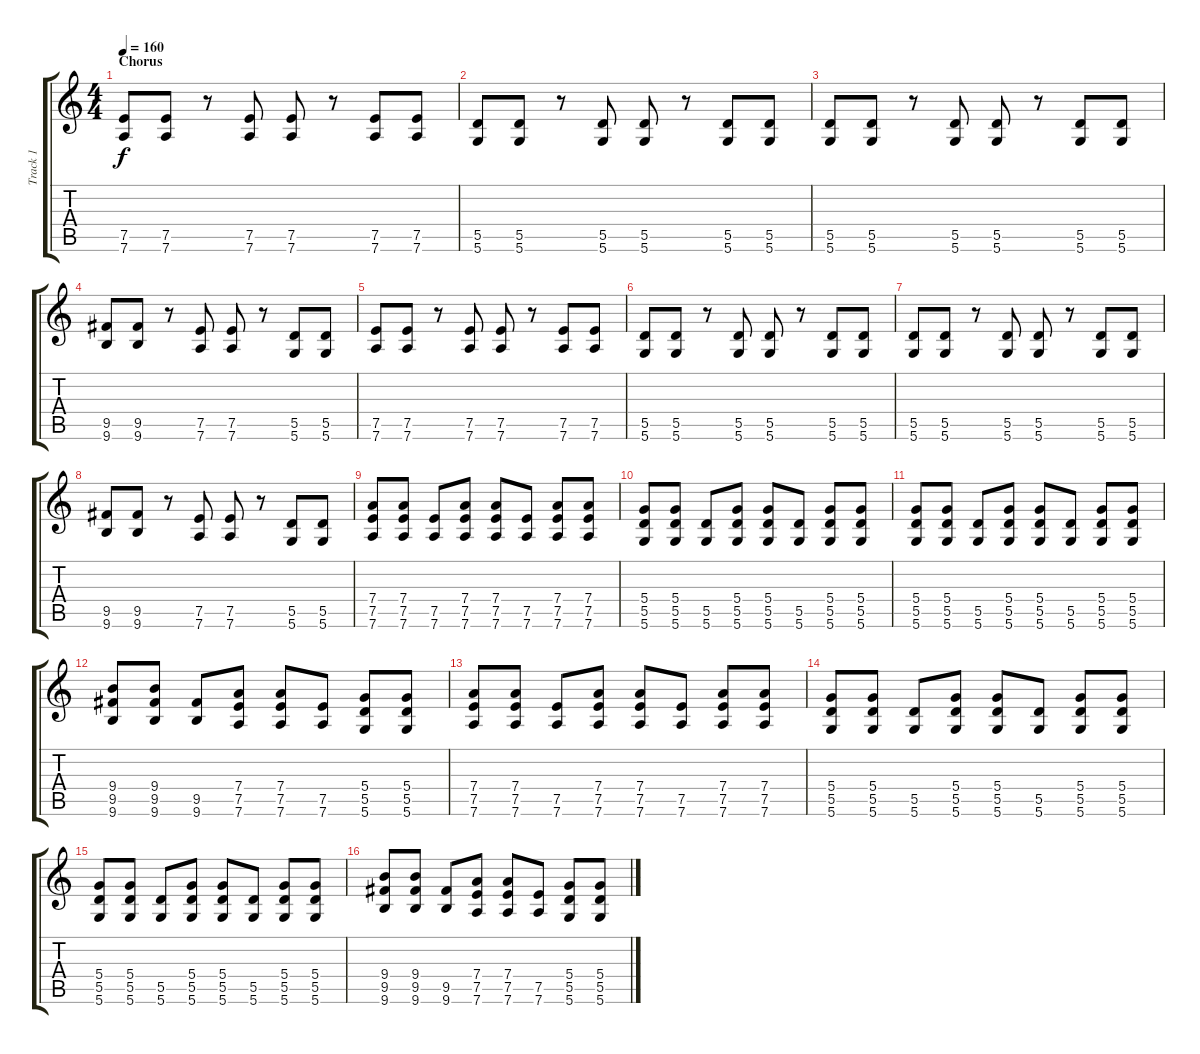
\track ("Track 1" "Track 1") {instrument distortionguitar}
\staff {score tabs}
\tuning (E4 B3 G3 D3 A2 D2) {hide}
\ts (4 4)
\section ("" "Chorus")
\tempo 160
\clef g2
\ks c
(7.5 7.6).8{dy f} (7.5 7.6).8 r.8 (7.5 7.6).8 (7.5 7.6).8 r.8 (7.5 7.6).8 (7.5 7.6).8 |
(5.5 5.6).8 (5.5 5.6).8 r.8 (5.5 5.6).8 (5.5 5.6).8 r.8 (5.5 5.6).8 (5.5 5.6).8 |
(5.5 5.6).8 (5.5 5.6).8 r.8 (5.5 5.6).8 (5.5 5.6).8 r.8 (5.5 5.6).8 (5.5 5.6).8 |
(9.5 9.6).8 (9.5 9.6).8 r.8 (7.5 7.6).8 (7.5 7.6).8 r.8 (5.5 5.6).8 (5.5 5.6).8 |
(7.5 7.6).8 (7.5 7.6).8 r.8 (7.5 7.6).8 (7.5 7.6).8 r.8 (7.5 7.6).8 (7.5 7.6).8 |
(5.5 5.6).8 (5.5 5.6).8 r.8 (5.5 5.6).8 (5.5 5.6).8 r.8 (5.5 5.6).8 (5.5 5.6).8 |
(5.5 5.6).8 (5.5 5.6).8 r.8 (5.5 5.6).8 (5.5 5.6).8 r.8 (5.5 5.6).8 (5.5 5.6).8 |
(9.5 9.6).8 (9.5 9.6).8 r.8 (7.5 7.6).8 (7.5 7.6).8 r.8 (5.5 5.6).8 (5.5 5.6).8 |
(7.4 7.5 7.6).8 (7.4 7.5 7.6).8 (7.5 7.6).8 (7.4 7.5 7.6).8 (7.4 7.5 7.6).8 (7.5 7.6).8 (7.4 7.5 7.6).8 (7.4 7.5 7.6).8 |
(5.4 5.5 5.6).8 (5.4 5.5 5.6).8 (5.5 5.6).8 (5.4 5.5 5.6).8 (5.4 5.5 5.6).8 (5.5 5.6).8 (5.4 5.5 5.6).8 (5.4 5.5 5.6).8 |
(5.4 5.5 5.6).8 (5.4 5.5 5.6).8 (5.5 5.6).8 (5.4 5.5 5.6).8 (5.4 5.5 5.6).8 (5.5 5.6).8 (5.4 5.5 5.6).8 (5.4 5.5 5.6).8 |
(9.4 9.5 9.6).8 (9.4 9.5 9.6).8 (9.5 9.6).8 (7.4 7.5 7.6).8 (7.4 7.5 7.6).8 (7.5 7.6).8 (5.4 5.5 5.6).8 (5.4 5.5 5.6).8 |
(7.4 7.5 7.6).8 (7.4 7.5 7.6).8 (7.5 7.6).8 (7.4 7.5 7.6).8 (7.4 7.5 7.6).8 (7.5 7.6).8 (7.4 7.5 7.6).8 (7.4 7.5 7.6).8 |
(5.4 5.5 5.6).8 (5.4 5.5 5.6).8 (5.5 5.6).8 (5.4 5.5 5.6).8 (5.4 5.5 5.6).8 (5.5 5.6).8 (5.4 5.5 5.6).8 (5.4 5.5 5.6).8 |
(5.4 5.5 5.6).8 (5.4 5.5 5.6).8 (5.5 5.6).8 (5.4 5.5 5.6).8 (5.4 5.5 5.6).8 (5.5 5.6).8 (5.4 5.5 5.6).8 (5.4 5.5 5.6).8 |
(9.4 9.5 9.6).8 (9.4 9.5 9.6).8 (9.5 9.6).8 (7.4 7.5 7.6).8 (7.4 7.5 7.6).8 (7.5 7.6).8 (5.4 5.5 5.6).8 (5.4 5.5 5.6).8
